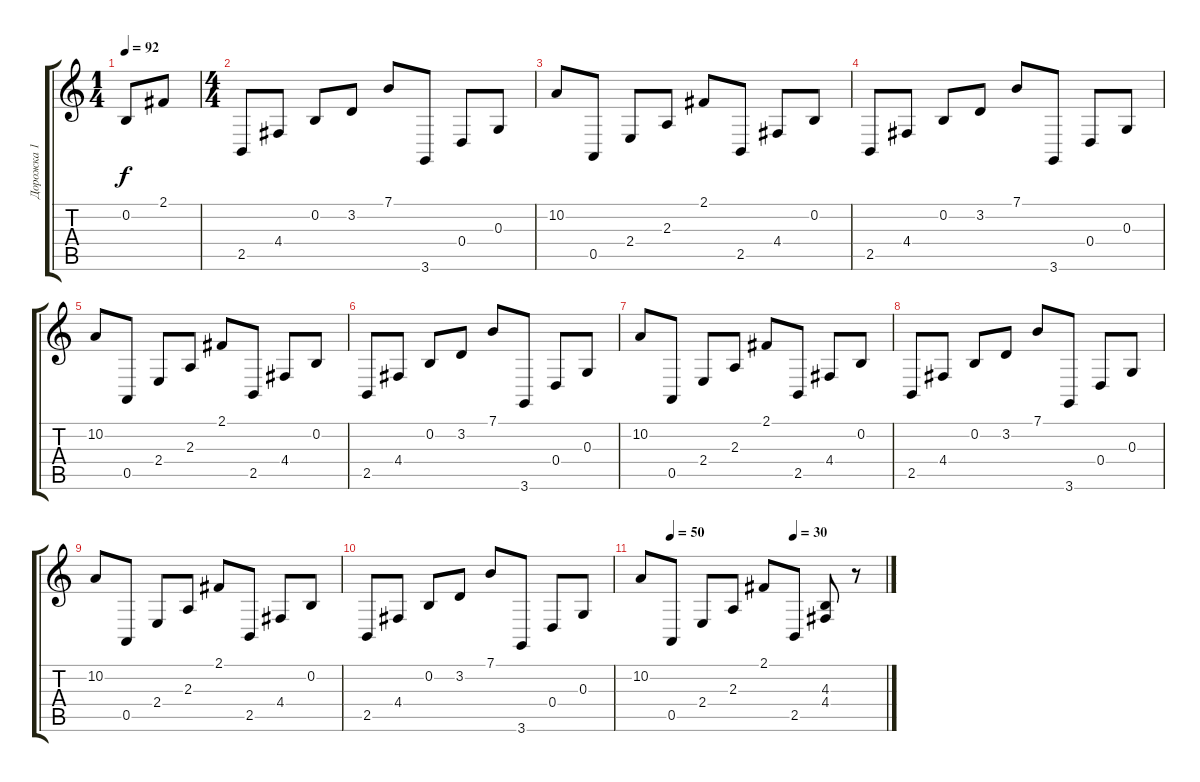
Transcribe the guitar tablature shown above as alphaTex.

\track ("Дорожка 1" "Дорожка 1") {instrument acousticgrandpiano}
\staff {score tabs}
\tuning (E4 B3 G3 D3 A2 E2) {hide}
\ts (1 4)
\tempo 92
\clef g2
\ks c
0.2.8{dy f} 2.1.8 |
\ts (4 4)
2.5.8 4.4.8 0.2.8 3.2.8 7.1.8 3.6.8 0.4.8 0.3.8 |
10.2.8 0.5.8 2.4.8 2.3.8 2.1.8 2.5.8 4.4.8 0.2.8 |
2.5.8 4.4.8 0.2.8 3.2.8 7.1.8 3.6.8 0.4.8 0.3.8 |
10.2.8 0.5.8 2.4.8 2.3.8 2.1.8 2.5.8 4.4.8 0.2.8 |
2.5.8 4.4.8 0.2.8 3.2.8 7.1.8 3.6.8 0.4.8 0.3.8 |
10.2.8 0.5.8 2.4.8 2.3.8 2.1.8 2.5.8 4.4.8 0.2.8 |
2.5.8 4.4.8 0.2.8 3.2.8 7.1.8 3.6.8 0.4.8 0.3.8 |
10.2.8 0.5.8 2.4.8 2.3.8 2.1.8 2.5.8 4.4.8 0.2.8 |
2.5.8 4.4.8 0.2.8 3.2.8 7.1.8 3.6.8 0.4.8 0.3.8 |
\tempo (50 0.125)
\tempo (30 0.625)
10.2.8 0.5.8 2.4.8 2.3.8 2.1.8 2.5.8 (4.3 4.4).8 r.8
